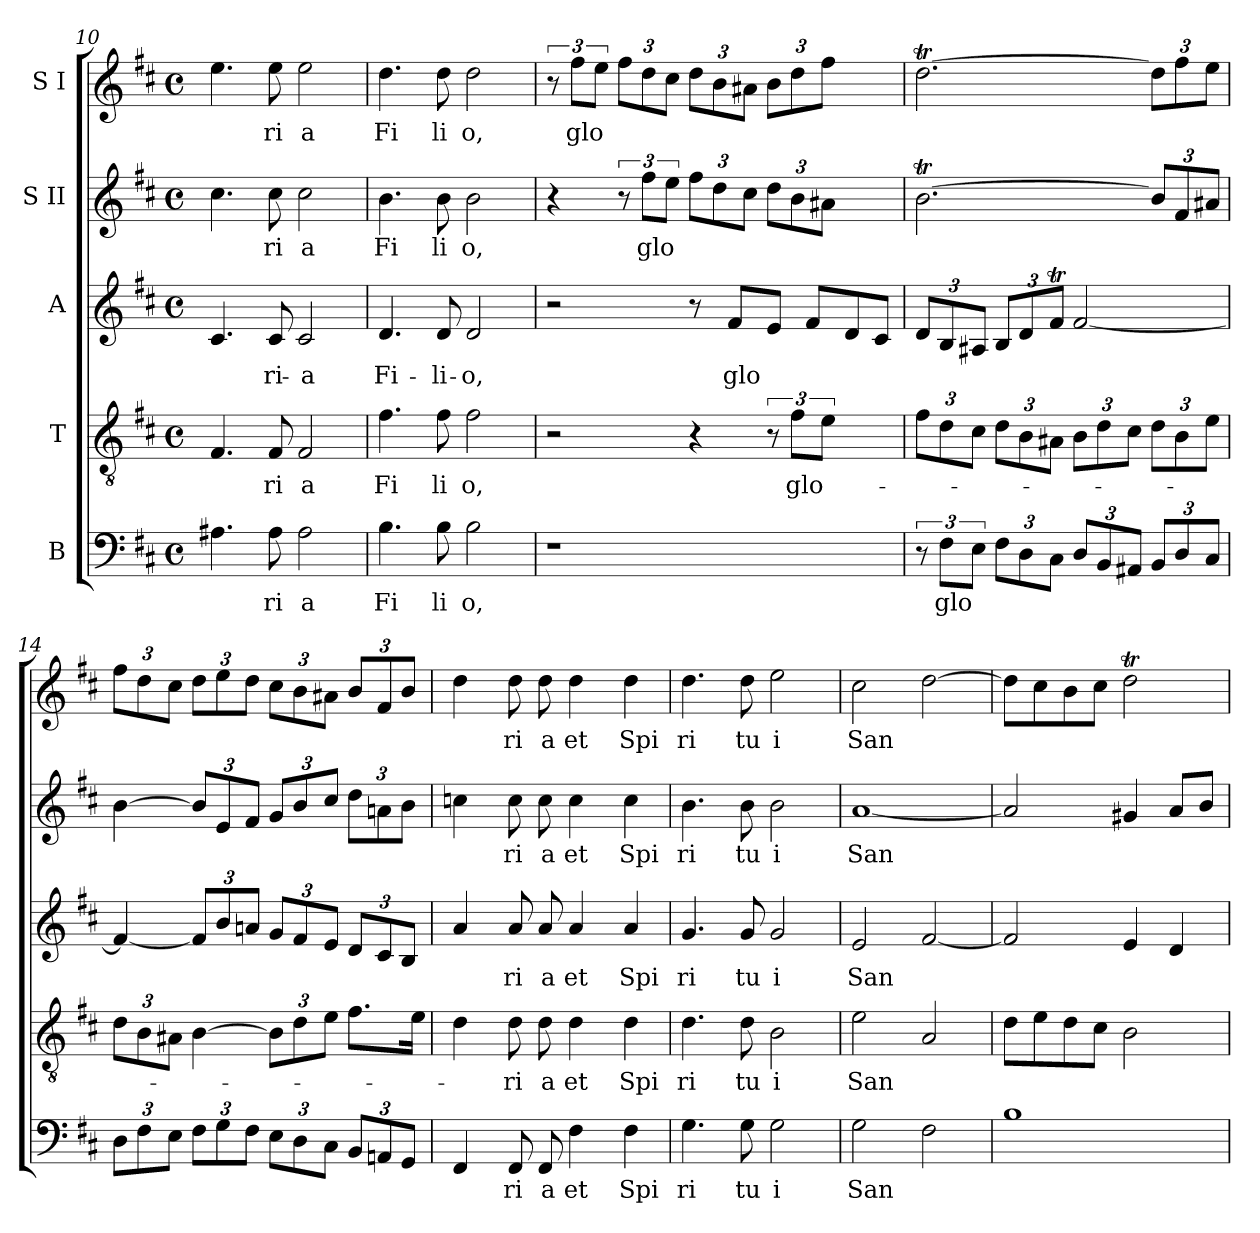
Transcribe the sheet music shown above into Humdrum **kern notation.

**kern	**text	**kern	**text	**kern	**text	**kern	**text	**kern	**text
*part5	*part5	*part4	*part4	*part3	*part3	*part2	*part2	*part1	*part1
*staff5	*staff5	*staff4	*staff4	*staff3	*staff3	*staff2	*staff2	*staff1	*staff1
*I"B	*	*I"T	*	*I"A	*	*I"S II	*	*I"S I	*
*clefF4	*	*clefGv2	*	*clefG2	*	*clefG2	*	*clefG2	*
*k[f#c#]	*	*k[f#c#]	*	*k[f#c#]	*	*k[f#c#]	*	*k[f#c#]	*
*D:	*	*D:	*	*D:	*	*D:	*	*D:	*
*M4/4	*	*M4/4	*	*M4/4	*	*M4/4	*	*M4/4	*
*met(c)	*	*met(c)	*	*met(c)	*	*met(c)	*	*met(c)	*
=10	=10	=10	=10	=10	=10	=10	=10	=10	=10
4.A#X\	.	4.F#/	.	4.c#/	.	4.cc#\	.	4.ee\	.
!	!LO:LY:b:cj	!	!LO:LY:b:cj	!	!LO:LY:b:cj	!	!LO:LY:b:cj	!	!LO:LY:b:cj
8A#\	ri	8F#/	ri	8c#/	ri-	8cc#\	ri	8ee\	-ri
!	!LO:LY:b:cj	!	!LO:LY:b:cj	!	!LO:LY:b:cj	!	!LO:LY:b:cj	!	!LO:LY:b:cj
2A#\	a	2F#/	a	2c#/	-a	2cc#\	a	2ee\	a
=11	=11	=11	=11	=11	=11	=11	=11	=11	=11
!	!LO:LY:b:cj	!	!LO:LY:b:cj	!	!LO:LY:b:cj	!	!LO:LY:b:cj	!	!LO:LY:b:cj
4.B\	Fi	4.f#\	Fi	4.d/	Fi-	4.b\	Fi	4.dd\	Fi
!	!LO:LY:b:cj	!	!LO:LY:b:cj	!	!LO:LY:b:cj	!	!LO:LY:b:cj	!	!LO:LY:b:cj
8B\	li	8f#\	li	8d/	-li-	8b\	li	8dd\	li
!	!LO:LY:b:cj	!	!LO:LY:b:cj	!	!LO:LY:b:cj	!	!LO:LY:b:cj	!	!LO:LY:b:cj
2B\	o,	2f#\	o,	2d/	-o,	2b\	o,	2dd\	o,
!!LO:PB:g=z
=12	=12	=12	=12	=12	=12	=12	=12	=12	=12
1r	.	2r	.	2r	.	4r	.	12r	.
*	*	*	*	*	*	*	*	*Xbrackettup	*
!	!	!	!	!	!	!	!	!	!LO:LY:b
.	.	.	.	.	.	.	.	12ff#\L	glo
.	.	.	.	.	.	.	.	12ee\J	.
.	.	.	.	.	.	12r	.	12ff#\L	.
*	*	*	*	*	*	*Xbrackettup	*	*	*
!	!	!	!	!	!	!	!LO:LY:b	!	!
.	.	.	.	.	.	12ff#\L	glo	12dd\	.
.	.	.	.	.	.	12ee\J	.	12cc#\J	.
.	.	4r	.	8r	.	12ff#\L	.	12dd\L	.
.	.	.	.	.	.	12dd\	.	12b\	.
!	!	!	!	!	!LO:LY:b	!	!	!	!
.	.	.	.	8f#>/L	glo	.	.	.	.
.	.	.	.	.	.	12cc#\J	.	12a#X\J	.
.	.	12r	.	8e/J	.	12dd\L	.	12b\L	.
*	*	*Xbrackettup	*	*	*	*	*	*	*
!	!	!	!LO:LY:b	!	!	!	!	!	!
.	.	12f#\L	glo-	.	.	12b\	.	12dd\	.
.	.	.	.	8f#/L	.	.	.	.	.
.	.	12e\J	.	.	.	12a#X\J	.	12ff#\J	.
4ryy	.	4ryy	.	8d/	.	4ryy	.	4ryy	.
.	.	.	.	8c#/J	.	.	.	.	.
=13	=13	=13	=13	=13	=13	=13	=13	=13	=13
*	*	*brackettup	*	*	*	*	*	*	*
12r	.	12f#\L	.	12d/L	.	[<2.bT\	.	[>2.ddT\	.
*Xbrackettup	*	*	*	*	*	*	*	*	*
!	!LO:LY:b	!	!	!	!	!	!	!	!
12F#\L	glo	12d\	.	12B/	.	.	.	.	.
12E\J	.	12c#\J	.	12A#X/J	.	.	.	.	.
12F#\L	.	12d\L	.	12B/L	.	.	.	.	.
12D\	.	12B\	.	12d/	.	.	.	.	.
12C#\J	.	12A#X\J	.	12f#t/J	.	.	.	.	.
12D/L	.	12B\L	.	[<2f#/	.	.	.	.	.
12BB/	.	12d\	.	.	.	.	.	.	.
12AA#X/J	.	12c#\J	.	.	.	.	.	.	.
*	*	*	*	*	*	*brackettup	*	*brackettup	*
12BB/L	.	12d\L	.	.	.	12b/L]	.	12dd\L]	.
12D/	.	12B\	.	.	.	12f#/	.	12ff#\	.
12C#/J	.	12e\J	.	.	.	12a#X/J	.	12ee\J	.
=14	=14	=14	=14	=14	=14	=14	=14	=14	=14
*brackettup	*	*	*	*	*	*	*	*	*
12D\L	.	12d\L	.	4f#/_<	.	[>4b\	.	12ff#\L	.
12F#\	.	12B\	.	.	.	.	.	12dd\	.
12E\J	.	12A#X\J	.	.	.	.	.	12cc#\J	.
12F#\L	.	[>4B\	.	12f#/L]	.	12b/L]	.	12dd\L	.
*	*	*	*	*Xbrackettup	*	*Xbrackettup	*	*	*
12G\	.	.	.	12b/	.	12e/	.	12ee\	.
12F#\J	.	.	.	12an/J	.	12f#/J	.	12dd\J	.
12E\L	.	12B\L]	.	12g/L	.	12g/L	.	12cc#\L	.
12D\	.	12d\	.	12f#/	.	12b/	.	12b\	.
12C#\J	.	12e\J	.	12e/J	.	12cc#/J	.	12a#X\J	.
12BB/L	.	8.f#\L	.	12d/L	.	12dd\L	.	12b/L	.
12AAn/	.	.	.	12c#/	.	12an\	.	12f#/	.
12GG/J	.	.	.	12B/J	.	12b\J	.	12b/J	.
.	.	16e\J	.	.	.	.	.	.	.
!!LO:LB:g=z
=15	=15	=15	=15	=15	=15	=15	=15	=15	=15
*^	*	*^	*	*^	*	*^	*	*^	*
4FF#/	32ryy	.	4d\	32ryy	.	4a/	32ryy	.	4ccn\	32ryy	.	4dd\	32ryy	.
.	2ryy	.	.	2ryy	.	.	2ryy	.	.	2ryy	.	.	2ryy	.
!	!	!LO:LY:b:cj	!	!	!LO:LY:b:cj	!	!	!LO:LY:b:cj	!	!	!LO:LY:b:cj	!	!	!LO:LY:b:cj
8FF#/	.	ri	8d\	.	-ri	8a/	.	ri	8cc\	.	ri	8dd\	.	ri
!	!	!LO:LY:b:cj	!	!	!LO:LY:b:cj	!	!	!LO:LY:b:cj	!	!	!LO:LY:b:cj	!	!	!LO:LY:b:cj
8FF#/	.	a	8d\	.	a	8a/	.	a	8cc\	.	a	8dd\	.	a
!	!	!LO:LY:b:cj	!	!	!LO:LY:b:cj	!	!	!LO:LY:b:cj	!	!	!LO:LY:b:cj	!	!	!LO:LY:b:cj
4F#\	.	et	4d\	.	et	4a/	.	et	4cc\	.	et	4dd\	.	et
.	4...ryy	.	.	4...ryy	.	.	4...ryy	.	.	4...ryy	.	.	4...ryy	.
!	!	!LO:LY:b:cj	!	!	!LO:LY:b:cj	!	!	!LO:LY:b:cj	!	!	!LO:LY:b:cj	!	!	!LO:LY:b:cj
4F#\	.	Spi	4d\	.	Spi	4a/	.	Spi	4cc\	.	Spi	4dd\	.	Spi
=16	=16	=16	=16	=16	=16	=16	=16	=16	=16	=16	=16	=16	=16	=16
!	!	!LO:LY:b:cj	!	!	!LO:LY:b:cj	!	!	!LO:LY:b:cj	!	!	!LO:LY:b:cj	!	!	!LO:LY:b:cj
*v	*v	*	*	*	*	*v	*v	*	*v	*v	*	*v	*v	*
*	*	*v	*v	*	*	*	*	*	*	*
4.G\	ri	4.d\	ri	4.g/	ri	4.b\	ri	4.dd\	ri
!	!LO:LY:b:cj	!	!LO:LY:b:cj	!	!LO:LY:b:cj	!	!LO:LY:b:cj	!	!LO:LY:b:cj
8G\	tu	8d\	tu	8g/	tu	8b\	tu	8dd\	tu
!	!LO:LY:b:cj	!	!LO:LY:b:cj	!	!LO:LY:b:cj	!	!LO:LY:b:cj	!	!LO:LY:b:cj
2G\	i	2B\	i	2g/	i	2b\	i	2ee\	i
=17	=17	=17	=17	=17	=17	=17	=17	=17	=17
!	!LO:LY:b	!	!LO:LY:b	!	!LO:LY:b	!	!LO:LY:b	!	!LO:LY:b
2G\	San	2e\	San	2e/	San	[<1a	San	2cc#\	San
2F#\	.	2A/	.	[<2f#/	.	.	.	[>2dd\	.
=18	=18	=18	=18	=18	=18	=18	=18	=18	=18
1B	.	8d\L	.	2f#/]	.	2a/]	.	8dd\L]	.
.	.	8e\	.	.	.	.	.	8cc#\	.
.	.	8d\	.	.	.	.	.	8b\	.
.	.	8c#\J	.	.	.	.	.	8cc#\J	.
.	.	2B\	.	4e/	.	4g#X/	.	2ddT\	.
.	.	.	.	4d/	.	8a/L	.	.	.
.	.	.	.	.	.	8b/J	.	.	.
=	=	=	=	=	=	=	=	=	=
*-	*-	*-	*-	*-	*-	*-	*-	*-	*-
